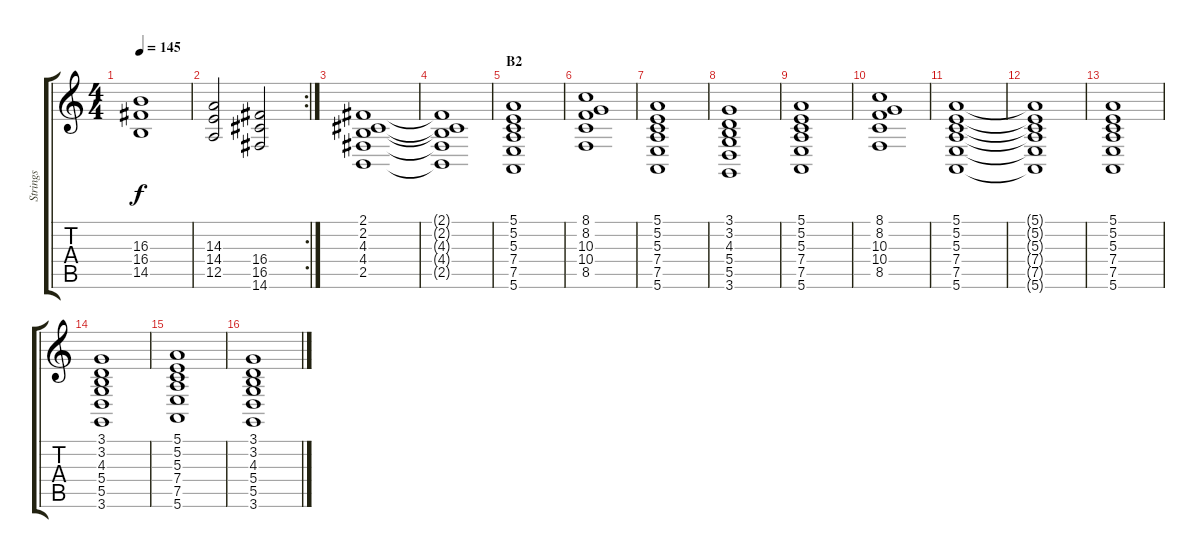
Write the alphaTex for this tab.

\track ("Strings" "Strings") {instrument stringensemble1}
\staff {score tabs}
\tuning (E4 B3 G3 D3 A2 E2) {hide}
\ts (4 4)
\tempo 145
\clef g2
\ks c
(16.3{t} 16.4{t} 14.5{t}).1{dy f} |
\rc 2
(14.3 14.4 12.5).2 (16.4 16.5 14.6).2 |
(2.1 2.2 4.3 4.4 2.5).1 |
(2.1{t} 2.2{t} 4.3{t} 4.4{t} 2.5{t}).1 |
\section ("" "B2")
(5.1 5.2 5.3 7.4 7.5 5.6).1 |
(8.1 8.2 10.3 10.4 8.5).1 |
(5.1 5.2 5.3 7.4 7.5 5.6).1 |
(3.1 3.2 4.3 5.4 5.5 3.6).1 |
(5.1 5.2 5.3 7.4 7.5 5.6).1 |
(8.1 8.2 10.3 10.4 8.5).1 |
(5.1 5.2 5.3 7.4 7.5 5.6).1 |
(5.1{t} 5.2{t} 5.3{t} 7.4{t} 7.5{t} 5.6{t}).1 |
(5.1 5.2 5.3 7.4 7.5 5.6).1 |
(3.1 3.2 4.3 5.4 5.5 3.6).1 |
(5.1 5.2 5.3 7.4 7.5 5.6).1 |
(3.1 3.2 4.3 5.4 5.5 3.6).1
